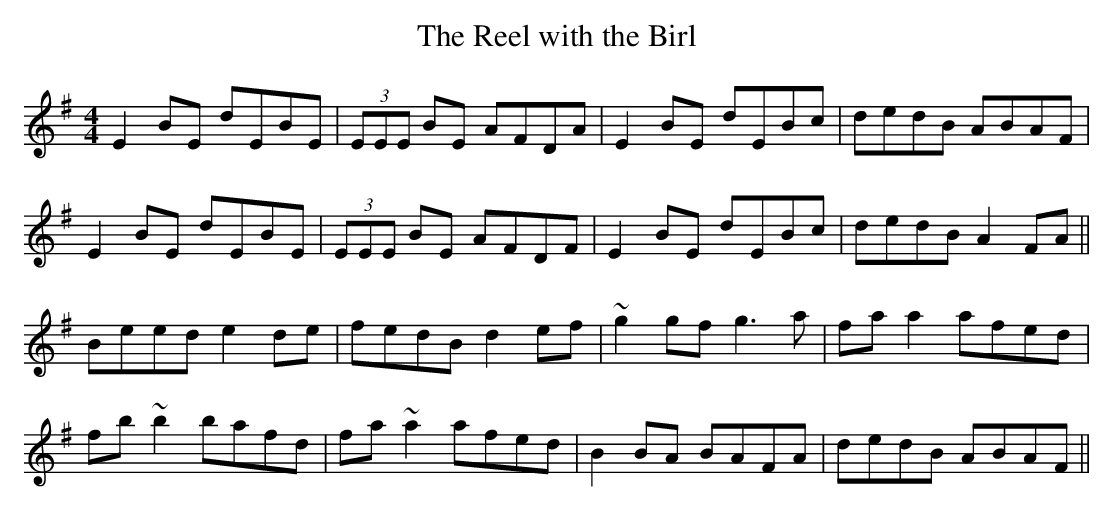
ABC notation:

X:1
T:The Reel with the Birl
M:4/4
L:1/8
K:G
E2 BE dEBE | (3EEE BE AFDA | E2 BE dEBc | dedB ABAF |
E2 BE dEBE | (3EEE BE AFDF | E2 BE dEBc | dedB A2 FA ||
Beed e2 de | fedB d2 ef | ~g2 gf g3 a | fa a2 afed |
fb ~b2 bafd | fa ~a2 afed | B2 BA BAFA | dedB ABAF ||
